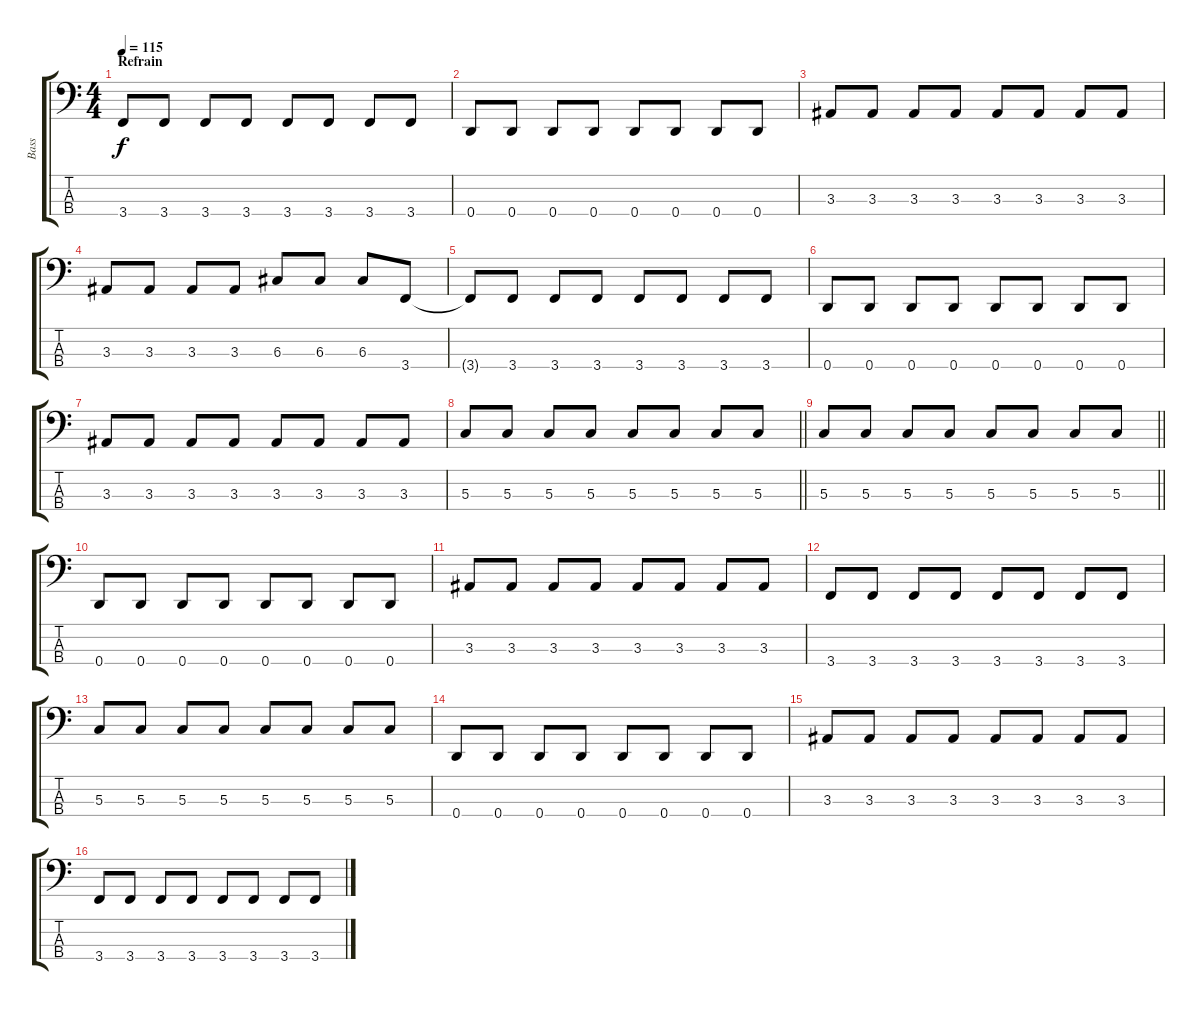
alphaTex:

\track ("Bass" "Bass") {instrument electricbassfinger}
\staff {score tabs}
\tuning (F2 C2 G1 D1) {hide}
\ts (4 4)
\section ("" "Refrain")
\tempo 115
\clef f4
\ks c
3.4{t}.8{dy f} 3.4.8 3.4.8 3.4.8 3.4.8 3.4.8 3.4.8 3.4.8 |
0.4.8 0.4.8 0.4.8 0.4.8 0.4.8 0.4.8 0.4.8 0.4.8 |
3.3.8 3.3.8 3.3.8 3.3.8 3.3.8 3.3.8 3.3.8 3.3.8 |
3.3.8 3.3.8 3.3.8 3.3.8 6.3.8 6.3.8 6.3.8 3.4.8 |
3.4{t}.8 3.4.8 3.4.8 3.4.8 3.4.8 3.4.8 3.4.8 3.4.8 |
0.4.8 0.4.8 0.4.8 0.4.8 0.4.8 0.4.8 0.4.8 0.4.8 |
3.3.8 3.3.8 3.3.8 3.3.8 3.3.8 3.3.8 3.3.8 3.3.8 |
\barLineRight lightlight
5.3.8 5.3.8 5.3.8 5.3.8 5.3.8 5.3.8 5.3.8 5.3.8 |
\barLineRight lightlight
5.3.8 5.3.8 5.3.8 5.3.8 5.3.8 5.3.8 5.3.8 5.3.8 |
\section ("" "")
0.4.8 0.4.8 0.4.8 0.4.8 0.4.8 0.4.8 0.4.8 0.4.8 |
3.3.8 3.3.8 3.3.8 3.3.8 3.3.8 3.3.8 3.3.8 3.3.8 |
3.4.8 3.4.8 3.4.8 3.4.8 3.4.8 3.4.8 3.4.8 3.4.8 |
5.3.8 5.3.8 5.3.8 5.3.8 5.3.8 5.3.8 5.3.8 5.3.8 |
0.4.8 0.4.8 0.4.8 0.4.8 0.4.8 0.4.8 0.4.8 0.4.8 |
3.3.8 3.3.8 3.3.8 3.3.8 3.3.8 3.3.8 3.3.8 3.3.8 |
3.4.8 3.4.8 3.4.8 3.4.8 3.4.8 3.4.8 3.4.8 3.4.8
